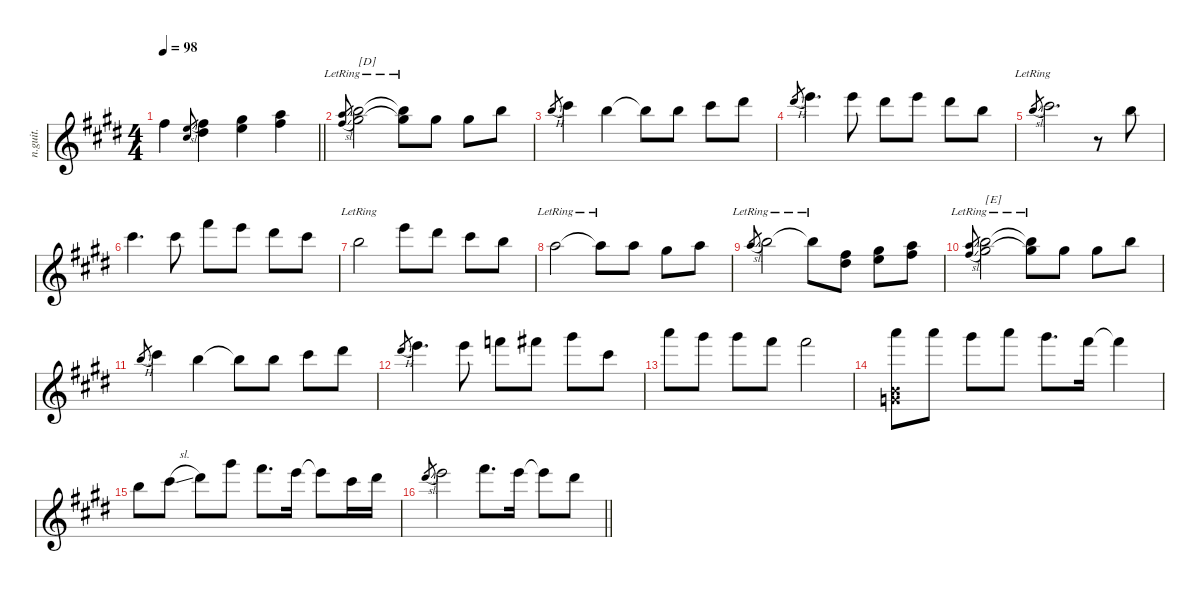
\defaultSystemsLayout 4
\hideDynamics
\bracketExtendMode nobrackets
\otherSystemsTrackNameOrientation horizontal
\track ("Lead" "n.guit.") {instrument acousticguitarnylon}
\staff {score}
\tuning (E4 B3 G3 D3 A2 E2)
\ts (4 4)
\tempo 98
\clef g2
\barLineRight lightlight
\ks e
11.3{t acc #}.4{dy f beam Down} (9.3{sl acc forcenatural} 11.4{acc #}).8{gr dy mf beam Up} (11.3{acc #} 13.4{acc #}).4{dy f beam Down} (9.2{acc #} 9.3{acc forcenatural}).4{beam Down} (10.2{acc forcenatural} 11.3{acc #}).4{beam Down} |
(10.2{sl lr acc forcenatural} 11.3{sl lr acc #}).8{gr dy mf beam Up} (12.2{acc forcenatural} 13.3{lr acc #}).2{txt "[D]" dy f beam Down} (12.2{t acc forcenatural} 13.3{lr t acc #}).8{beam Down} 13.3{acc #}.8{beam Down} 13.3{acc #}.8{beam Down} 12.2{acc forcenatural}.8{beam Down} |
12.2{h acc forcenatural}.8{gr dy mf beam Up} 14.2{acc #}.4{dy f beam Down} 12.2{acc forcenatural}.4{beam Down} 12.2{t acc forcenatural}.8{beam Down} 12.2{acc forcenatural}.8{beam Down} 14.2{acc #}.8{beam Down} 11.1{acc #}.8{beam Down} |
11.1{h acc #}.8{gr dy mf beam Up} 12.1{acc forcenatural}.4{d dy f beam Down} 12.1{acc forcenatural}.8{beam Down} 11.1{acc #}.8{beam Down} 12.1{acc forcenatural}.8{beam Down} 11.1{acc #}.8{beam Down} 12.2{acc forcenatural}.8{beam Down} |
12.2{sl lr acc forcenatural}.8{gr dy mf beam Up} 14.2{lr acc #}.2{d dy f beam Down} r.8{beam Down} 12.2{acc forcenatural}.8{beam Down} |
14.2{acc #}.4{d beam Down} 14.2{acc #}.8{beam Down} 14.1{acc #}.8{beam Down} 12.1{acc forcenatural}.8{beam Down} 11.1{acc #}.8{beam Down} 14.2{acc #}.8{beam Down} |
12.2{lr acc forcenatural}.2{beam Down} 12.1{acc forcenatural}.8{beam Down} 11.1{acc #}.8{beam Down} 14.2{acc #}.8{beam Down} 12.2{acc forcenatural}.8{beam Down} |
10.2{lr acc forcenatural}.2{beam Down} 10.2{lr t acc forcenatural}.8{beam Down} 10.2{acc forcenatural}.8{beam Down} 9.2{acc #}.8{beam Down} 10.2{acc forcenatural}.8{beam Down} |
10.2{sl lr acc forcenatural}.8{gr dy mf beam Up} 12.2{lr acc forcenatural}.2{dy f beam Down} 12.2{lr t acc forcenatural}.8{beam Down} (11.3{acc #} 13.4{acc #}).8{beam Down} (9.2{acc #} 9.3{acc forcenatural}).8{beam Down} (10.2{acc forcenatural} 11.3{acc #}).8{beam Down} |
(10.2{sl lr acc forcenatural} 11.3{sl lr acc #}).8{gr dy mf beam Up} (12.2{acc forcenatural} 13.3{lr acc #}).2{txt "[E]" dy f beam Down} (12.2{t acc forcenatural} 13.3{lr t acc #}).8{beam Down} 13.3{acc #}.8{beam Down} 13.3{acc #}.8{beam Down} 12.2{acc forcenatural}.8{beam Down} |
12.2{h acc forcenatural}.8{gr dy mf beam Up} 14.2{acc #}.4{dy f beam Down} 12.2{acc forcenatural}.4{beam Down} 12.2{t acc forcenatural}.8{beam Down} 12.2{acc forcenatural}.8{beam Down} 14.2{acc #}.8{beam Down} 11.1{acc #}.8{beam Down} |
11.1{h acc #}.8{gr dy mf beam Up} 12.1{acc forcenatural}.4{d dy f beam Down} 12.1{acc forcenatural}.8{beam Down} 13.1{acc forcenatural}.8{beam Down} 14.1{acc #}.8{beam Down} 16.1{acc #}.8{beam Down} 14.2{acc #}.8{beam Down} |
17.1{acc forcenatural}.8{beam Down} 16.1{acc #}.8{beam Down} 16.1{acc #}.8{beam Down} 14.1{acc #}.8{beam Down} 14.1{acc #}.2{beam Down} |
(17.1{acc forcenatural} 0.2{x acc forcenatural} 0.3{x acc forcenatural}).8{bd 240 beam Down} 17.1{acc forcenatural}.8{beam Down} 16.1{acc #}.8{beam Down} 17.1{acc forcenatural}.8{beam Down} 16.1{acc #}.8{d beam Down} 14.1{acc #}.16{beam Down} 14.1{t acc #}.4{beam Down} |
12.2{acc forcenatural}.8{beam Down} 14.2{sl acc #}.8{beam Down} 16.2{acc #}.8{beam Down} 16.1{acc #}.8{beam Down} 14.1{acc #}.8{d beam Down} 12.1{acc forcenatural}.16{beam Down} 12.1{t acc forcenatural}.8{beam Down} 14.2{acc #}.16{beam Down} 11.1{acc #}.16{beam Down} |
\barLineRight lightlight
11.1{sl acc #}.8{gr dy mf beam Up} 12.1{acc forcenatural}.2{dy f beam Down} 14.1{acc #}.8{d beam Down} 12.1{acc forcenatural}.16{beam Down} 12.1{t acc forcenatural}.8{beam Down} 11.1{acc #}.8{beam Down}
